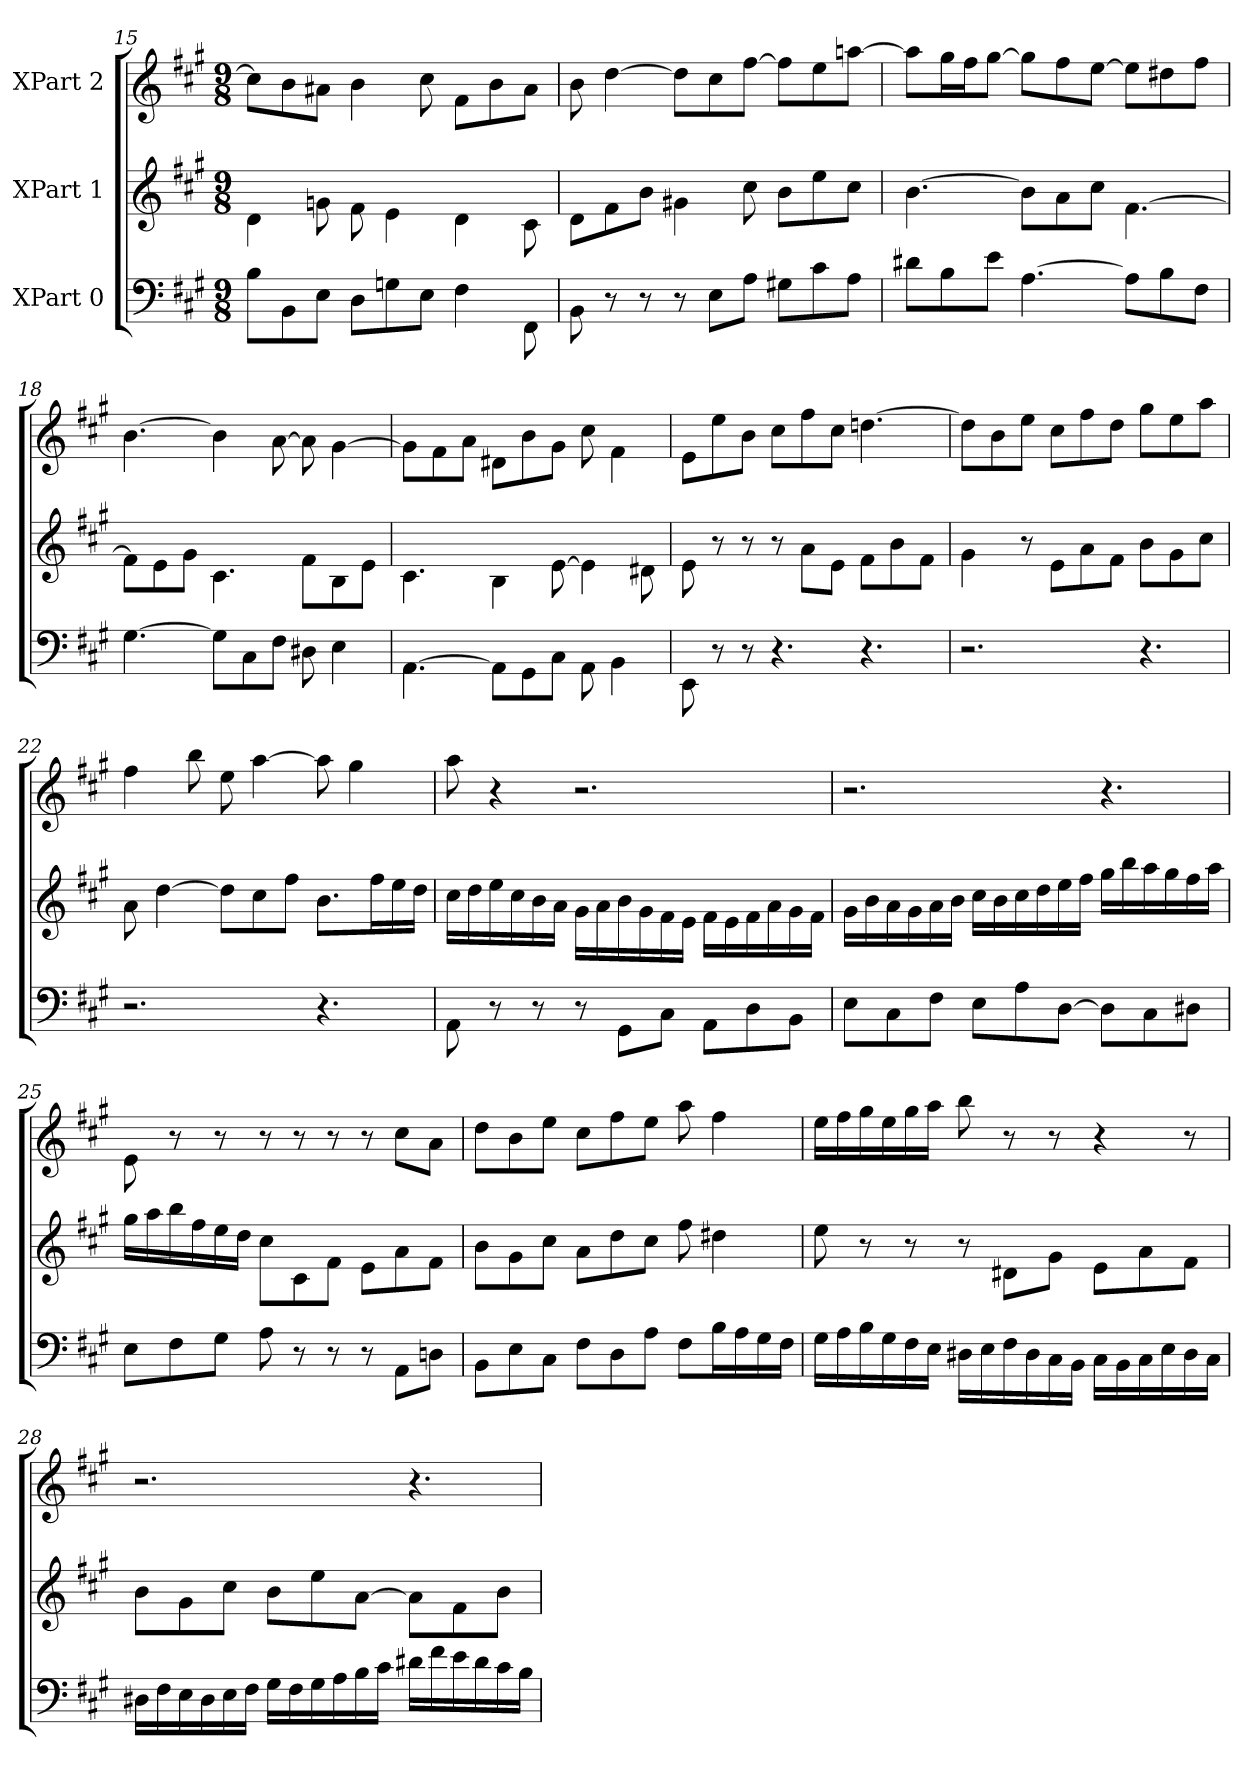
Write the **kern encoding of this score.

**kern	**kern	**kern
*part3	*part2	*part1
*staff3	*staff2	*staff1
*I"XPart 0	*I"XPart 1	*I"XPart 2
*clefF4	*clefG2	*clefG2
*k[f#c#g#]	*k[f#c#g#]	*k[f#c#g#]
*M9/8	*M9/8	*M9/8
=15	=15	=15
8B\L	4d\	8cc#\L]
8BB\	.	8b\
8E\J	8gn\	8a#X\J
8D\L	8f#\	4b\
8Gn\	4e\	.
8E\J	.	8cc#\
4F#\	4d\	8f#\L
.	.	8b\
8FF#\	8c#\	8a#\J
=16	=16	=16
8BB\	8d\L	8b\
8r	8f#\	[4dd\
8r	8b\J	.
8r	4g#X\	8dd\L]
8E\L	.	8cc#\
8A\J	8cc#\	[8ff#\J
8G#X\L	8b\L	8ff#\L]
8c#\	8ee\	8ee\
8A\J	8cc#\J	[8aan\J
=17	=17	=17
8d#X\L	[4.b\	8aa\L]
8B\	.	16gg#\
.	.	16ff#\
8e\J	.	[8gg#\J
[4.A\	8b\L]	8gg#\L]
.	8a\	8ff#\
.	8cc#\J	[8ee\J
8A\L]	[4.f#\	8ee\L]
8B\	.	8dd#X\
8F#\J	.	8ff#\J
=18	=18	=18
[4.G#\	8f#\L]	[4.b\
.	8e\	.
.	8g#\J	.
8G#\L]	4.c#\	4b\]
8C#\	.	.
8F#\J	.	[8a\
8D#X\	8f#\L	8a\]
4E\	8B\	[4g#\
.	8e\J	.
=19	=19	=19
[4.AA\	4.c#\	8g#\L]
.	.	8f#\
.	.	8a\J
8AA\L]	4B\	8d#X\L
8GG#\	.	8b\
8C#\J	[8e\	8g#\J
8AA\	4e\]	8cc#\
4BB\	.	4f#\
.	8d#X\	.
=20	=20	=20
8EE\	8e\	8e\L
8r	8r	8ee\
8r	8r	8b\J
4.r	8r	8cc#\L
.	8a\L	8ff#\
.	8e\J	8cc#\J
4.r	8f#\L	[4.ddn\
.	8b\	.
.	8f#\J	.
=21	=21	=21
2.r	4g#\	8dd\L]
.	.	8b\
.	8r	8ee\J
.	8e\L	8cc#\L
.	8a\	8ff#\
.	8f#\J	8dd\J
4.r	8b\L	8gg#\L
.	8g#\	8ee\
.	8cc#\J	8aa\J
=22	=22	=22
2.r	8a\	4ff#\
.	[4dd\	.
.	.	8bb\
.	8dd\L]	8ee\
.	8cc#\	[4aa\
.	8ff#\J	.
4.r	8.b\L	8aa\]
.	.	4gg#\
.	16ff#\	.
.	16ee\	.
.	16dd\J	.
=23	=23	=23
8AA\	16cc#\L	8aa\
.	16dd\	.
8r	16ee\	4r
.	16cc#\	.
8r	16b\	.
.	16a\J	.
8r	16g#\L	2.r
.	16a\	.
8GG#\L	16b\	.
.	16g#\	.
8C#\J	16f#\	.
.	16e\J	.
8AA\L	16f#\L	.
.	16e\	.
8D\	16f#\	.
.	16a\	.
8BB\J	16g#\	.
.	16f#\J	.
=24	=24	=24
8E\L	16g#\L	2.r
.	16b\	.
8C#\	16a\	.
.	16g#\	.
8F#\J	16a\	.
.	16b\J	.
8E\L	16cc#\L	.
.	16b\	.
8A\	16cc#\	.
.	16dd\	.
[8D\J	16ee\	.
.	16ff#\J	.
8D\L]	16gg#\L	4.r
.	16bb\	.
8C#\	16aa\	.
.	16gg#\	.
8D#X\J	16ff#\	.
.	16aa\J	.
=25	=25	=25
8E\L	16gg#\L	8e\
.	16aa\	.
8F#\	16bb\	8r
.	16ff#\	.
8G#\J	16ee\	8r
.	16dd\J	.
8A\	8cc#\L	8r
8r	8c#\	8r
8r	8f#\J	8r
8r	8e\L	8r
8AA\L	8a\	8cc#\L
8Dn\J	8f#\J	8a\J
=26	=26	=26
8BB\L	8b\L	8dd\L
8E\	8g#\	8b\
8C#\J	8cc#\J	8ee\J
8F#\L	8a\L	8cc#\L
8D\	8dd\	8ff#\
8A\J	8cc#\J	8ee\J
8F#\L	8ff#\	8aa\
16B\	4dd#X\	4ff#\
16A\	.	.
16G#\	.	.
16F#\J	.	.
=27	=27	=27
16G#\L	8ee\	16ee\L
16A\	.	16ff#\
16B\	8r	16gg#\
16G#\	.	16ee\
16F#\	8r	16gg#\
16E\J	.	16aa\J
16D#X\L	8r	8bb\
16E\	.	.
16F#\	8d#X\L	8r
16D#\	.	.
16C#\	8g#\J	8r
16BB\J	.	.
16C#\L	8e\L	4r
16BB\	.	.
16C#\	8a\	.
16E\	.	.
16D#\	8f#\J	8r
16C#\J	.	.
=28	=28	=28
16D#X\L	8b\L	2.r
16F#\	.	.
16E\	8g#\	.
16D#\	.	.
16E\	8cc#\J	.
16F#\J	.	.
16G#\L	8b\L	.
16F#\	.	.
16G#\	8ee\	.
16A\	.	.
16B\	[8a\J	.
16c#\J	.	.
16d#\L	8a\L]	4.r
16f#\	.	.
16e\	8f#\	.
16d#\	.	.
16c#\	8b\J	.
16B\J	.	.
=	=	=
*-	*-	*-
